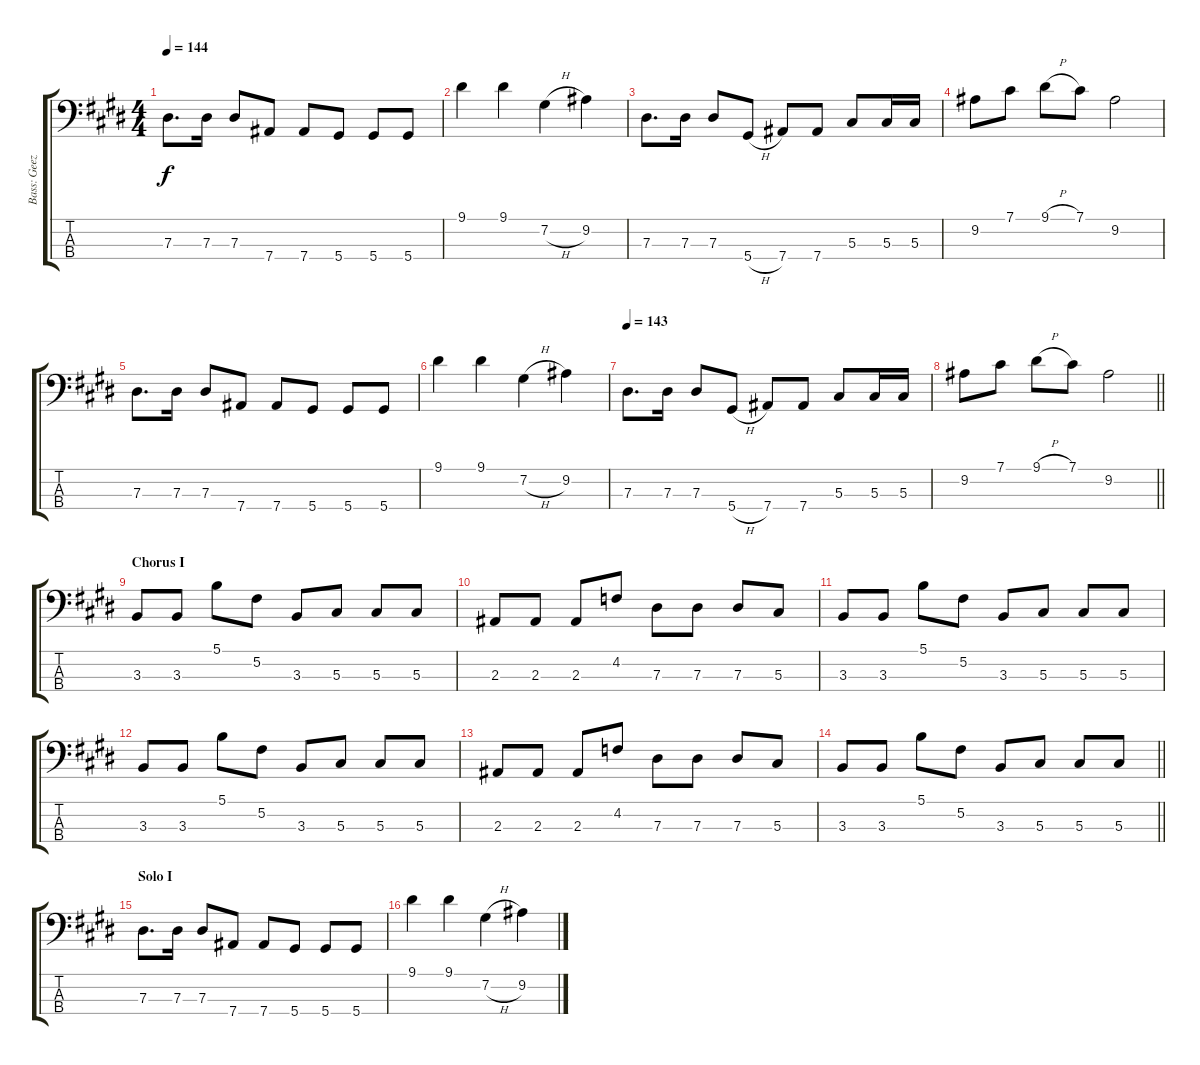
\track ("Bass: Geezer" "Bass: Geez") {instrument electricbassfinger}
\staff {score tabs}
\tuning (Gb2 Db2 Ab1 Eb1) {hide}
\ts (4 4)
\tempo 144
\clef f4
\ks e
7.3.8{d dy f} 7.3.16 7.3.8 7.4.8 7.4.8 5.4.8 5.4.8 5.4.8 |
9.1.4 9.1.4 7.2{h}.4 9.2.4 |
7.3.8{d} 7.3.16 7.3.8 5.4{h}.8 7.4.8 7.4.8 5.3.8 5.3.16 5.3.16 |
9.2.8 7.1.8 9.1{h}.8 7.1.8 9.2.2 |
7.3.8{d} 7.3.16 7.3.8 7.4.8 7.4.8 5.4.8 5.4.8 5.4.8 |
9.1.4 9.1.4 7.2{h}.4 9.2.4 |
\tempo 143
7.3.8{d} 7.3.16 7.3.8 5.4{h}.8 7.4.8 7.4.8 5.3.8 5.3.16 5.3.16 |
\barLineRight lightlight
9.2.8 7.1.8 9.1{h}.8 7.1.8 9.2.2 |
\section ("" "Chorus I")
3.3.8 3.3.8 5.1.8 5.2.8 3.3.8 5.3.8 5.3.8 5.3.8 |
2.3.8 2.3.8 2.3.8 4.2.8 7.3.8 7.3.8 7.3.8 5.3.8 |
3.3.8 3.3.8 5.1.8 5.2.8 3.3.8 5.3.8 5.3.8 5.3.8 |
3.3.8 3.3.8 5.1.8 5.2.8 3.3.8 5.3.8 5.3.8 5.3.8 |
2.3.8 2.3.8 2.3.8 4.2.8 7.3.8 7.3.8 7.3.8 5.3.8 |
\barLineRight lightlight
3.3.8 3.3.8 5.1.8 5.2.8 3.3.8 5.3.8 5.3.8 5.3.8 |
\section ("" "Solo I")
7.3.8{d} 7.3.16 7.3.8 7.4.8 7.4.8 5.4.8 5.4.8 5.4.8 |
9.1.4 9.1.4 7.2{h}.4 9.2.4
